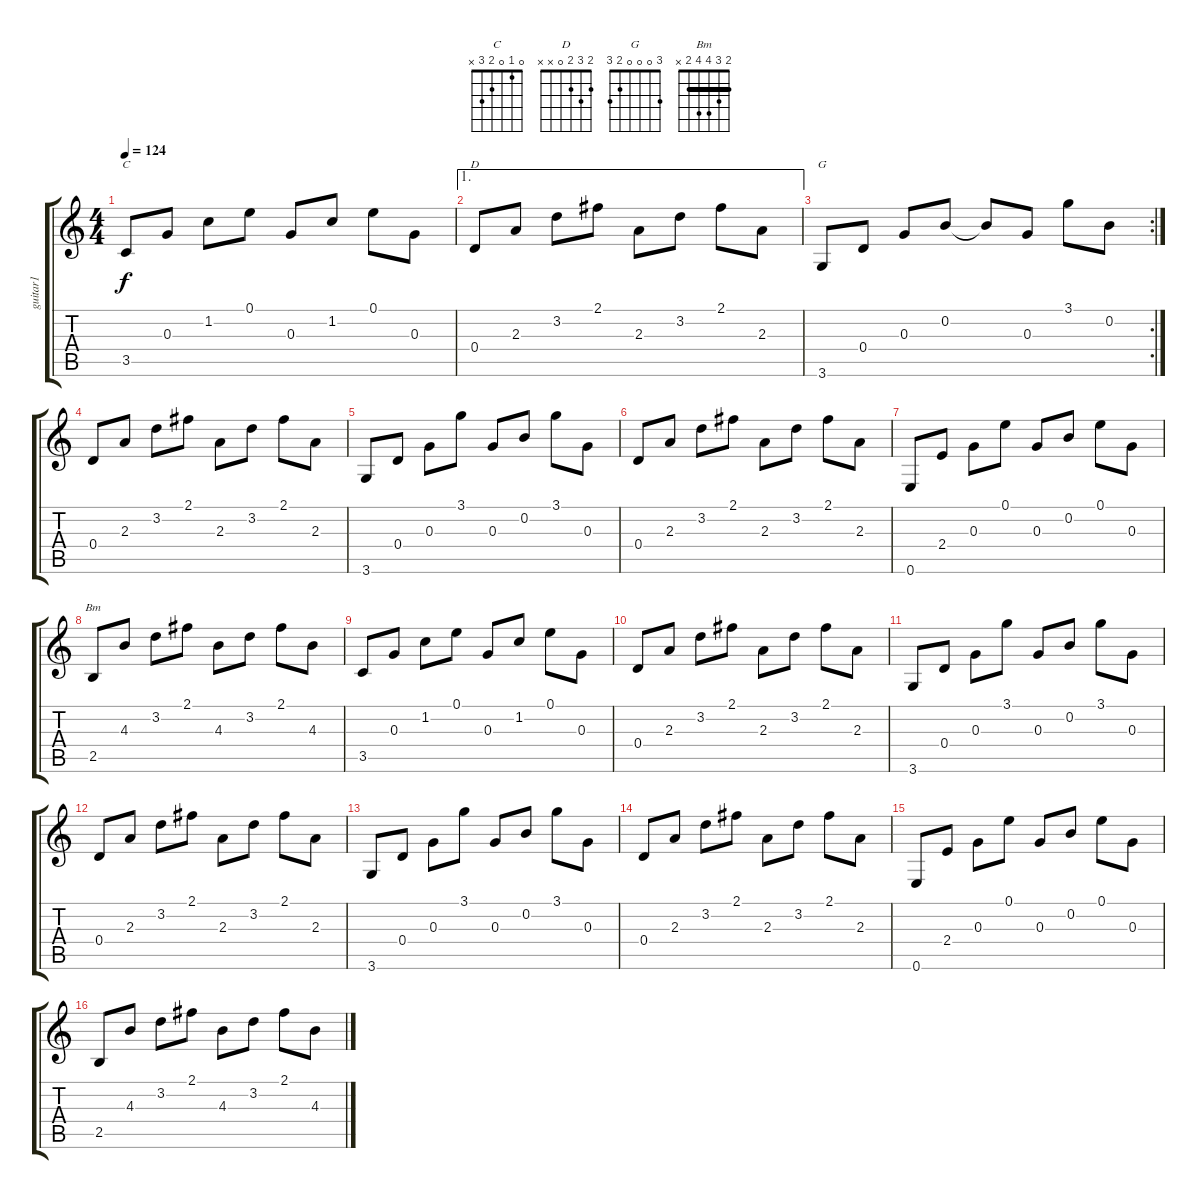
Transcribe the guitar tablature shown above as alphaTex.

\track ("guitar1" "guitar1") {instrument acousticguitarnylon}
\staff {score tabs}
\tuning (E4 B3 G3 D3 A2 E2) {hide}
\chord ("C" 0 1 0 2 3 x)
\chord ("D" 2 3 2 0 x x)
\chord ("G" 3 0 0 0 2 3)
\chord ("Bm" 2 3 4 4 2 x) {barre 2}
\ts (4 4)
\tempo 124
\clef g2
\ks c
3.5.8{ch "C" dy f} 0.3.8 1.2.8 0.1.8 0.3.8 1.2.8 0.1.8 0.3.8 |
\ae 1
0.4.8{ch "D"} 2.3.8 3.2.8 2.1.8 2.3.8 3.2.8 2.1.8 2.3.8 |
\rc 2
3.6.8{ch "G"} 0.4.8 0.3.8 0.2.8 0.2{t}.8 0.3.8 3.1.8 0.2.8 |
0.4.8 2.3.8 3.2.8 2.1.8 2.3.8 3.2.8 2.1.8 2.3.8 |
3.6.8 0.4.8 0.3.8 3.1.8 0.3.8 0.2.8 3.1.8 0.3.8 |
0.4.8 2.3.8 3.2.8 2.1.8 2.3.8 3.2.8 2.1.8 2.3.8 |
0.6.8 2.4.8 0.3.8 0.1.8 0.3.8 0.2.8 0.1.8 0.3.8 |
2.5.8{ch "Bm"} 4.3.8 3.2.8 2.1.8 4.3.8 3.2.8 2.1.8 4.3.8 |
3.5.8 0.3.8 1.2.8 0.1.8 0.3.8 1.2.8 0.1.8 0.3.8 |
0.4.8 2.3.8 3.2.8 2.1.8 2.3.8 3.2.8 2.1.8 2.3.8 |
3.6.8 0.4.8 0.3.8 3.1.8 0.3.8 0.2.8 3.1.8 0.3.8 |
0.4.8 2.3.8 3.2.8 2.1.8 2.3.8 3.2.8 2.1.8 2.3.8 |
3.6.8 0.4.8 0.3.8 3.1.8 0.3.8 0.2.8 3.1.8 0.3.8 |
0.4.8 2.3.8 3.2.8 2.1.8 2.3.8 3.2.8 2.1.8 2.3.8 |
0.6.8 2.4.8 0.3.8 0.1.8 0.3.8 0.2.8 0.1.8 0.3.8 |
2.5.8 4.3.8 3.2.8 2.1.8 4.3.8 3.2.8 2.1.8 4.3.8
